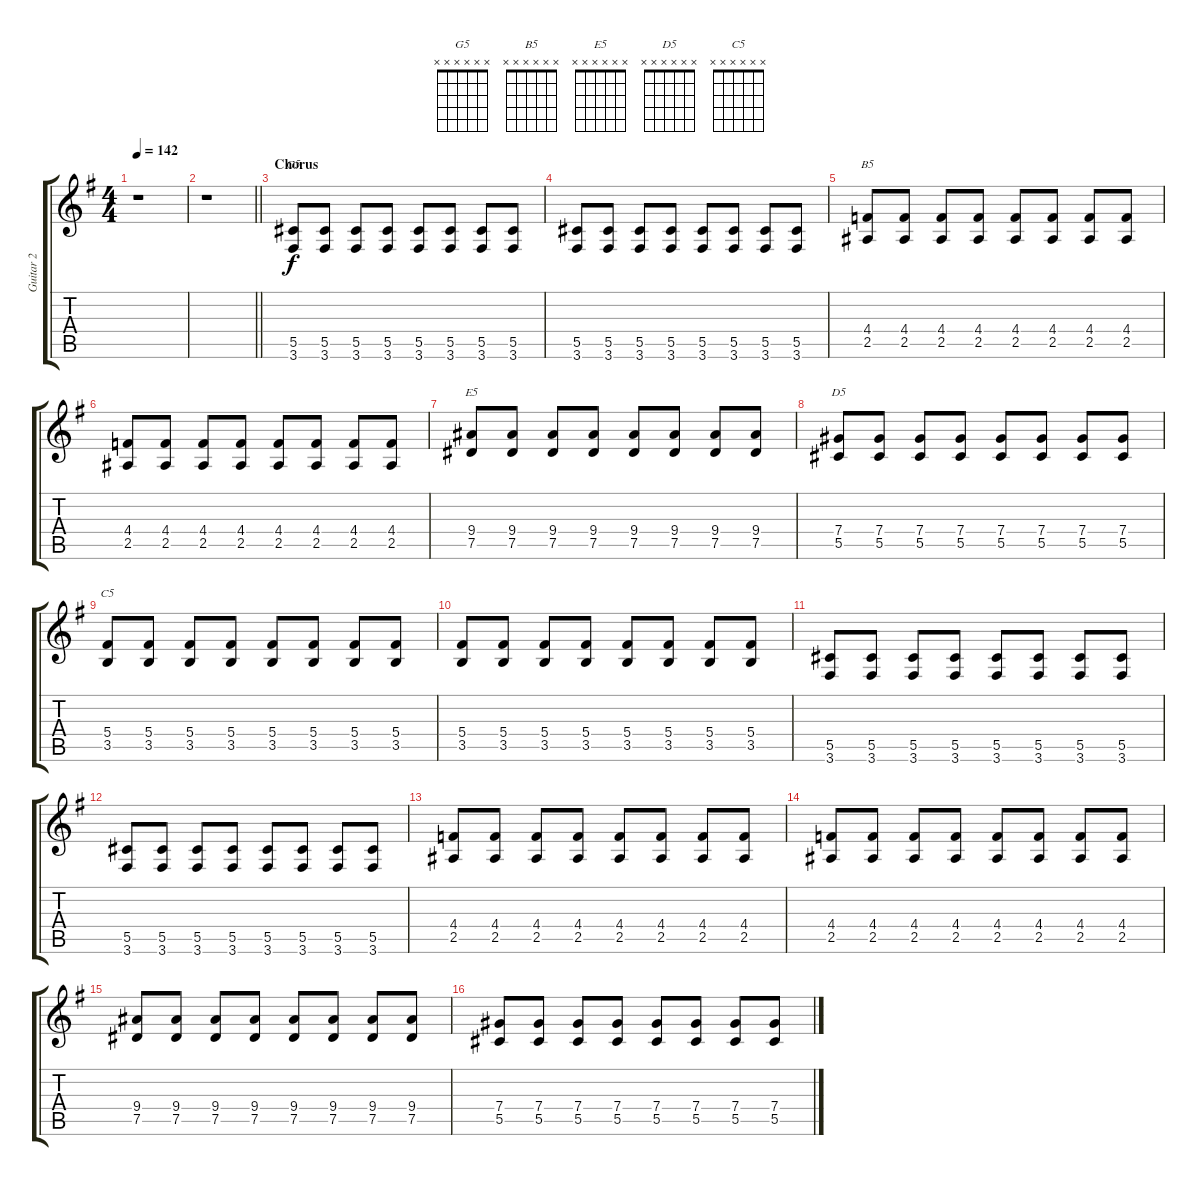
\track ("Guitar 2" "Guitar 2") {instrument distortionguitar}
\staff {score tabs}
\tuning (Eb4 Bb3 Gb3 Db3 Ab2 Eb2) {hide}
\chord ("G5" x x x x x x)
\chord ("B5" x x x x x x)
\chord ("E5" x x x x x x)
\chord ("D5" x x x x x x)
\chord ("C5" x x x x x x)
\ts (4 4)
\tempo 142
\clef g2
\ks g
r.1{dy f} |
\barLineRight lightlight
r.1 |
\section ("" "Chorus")
(5.5 3.6).8{ch "G5"} (5.5 3.6).8 (5.5 3.6).8 (5.5 3.6).8 (5.5 3.6).8 (5.5 3.6).8 (5.5 3.6).8 (5.5 3.6).8 |
(5.5 3.6).8 (5.5 3.6).8 (5.5 3.6).8 (5.5 3.6).8 (5.5 3.6).8 (5.5 3.6).8 (5.5 3.6).8 (5.5 3.6).8 |
(4.4 2.5).8{ch "B5"} (4.4 2.5).8 (4.4 2.5).8 (4.4 2.5).8 (4.4 2.5).8 (4.4 2.5).8 (4.4 2.5).8 (4.4 2.5).8 |
(4.4 2.5).8 (4.4 2.5).8 (4.4 2.5).8 (4.4 2.5).8 (4.4 2.5).8 (4.4 2.5).8 (4.4 2.5).8 (4.4 2.5).8 |
(9.4 7.5).8{ch "E5"} (9.4 7.5).8 (9.4 7.5).8 (9.4 7.5).8 (9.4 7.5).8 (9.4 7.5).8 (9.4 7.5).8 (9.4 7.5).8 |
(7.4 5.5).8{ch "D5"} (7.4 5.5).8 (7.4 5.5).8 (7.4 5.5).8 (7.4 5.5).8 (7.4 5.5).8 (7.4 5.5).8 (7.4 5.5).8 |
(5.4 3.5).8{ch "C5"} (5.4 3.5).8 (5.4 3.5).8 (5.4 3.5).8 (5.4 3.5).8 (5.4 3.5).8 (5.4 3.5).8 (5.4 3.5).8 |
(5.4 3.5).8 (5.4 3.5).8 (5.4 3.5).8 (5.4 3.5).8 (5.4 3.5).8 (5.4 3.5).8 (5.4 3.5).8 (5.4 3.5).8 |
(5.5 3.6).8 (5.5 3.6).8 (5.5 3.6).8 (5.5 3.6).8 (5.5 3.6).8 (5.5 3.6).8 (5.5 3.6).8 (5.5 3.6).8 |
(5.5 3.6).8 (5.5 3.6).8 (5.5 3.6).8 (5.5 3.6).8 (5.5 3.6).8 (5.5 3.6).8 (5.5 3.6).8 (5.5 3.6).8 |
(4.4 2.5).8 (4.4 2.5).8 (4.4 2.5).8 (4.4 2.5).8 (4.4 2.5).8 (4.4 2.5).8 (4.4 2.5).8 (4.4 2.5).8 |
(4.4 2.5).8 (4.4 2.5).8 (4.4 2.5).8 (4.4 2.5).8 (4.4 2.5).8 (4.4 2.5).8 (4.4 2.5).8 (4.4 2.5).8 |
(9.4 7.5).8 (9.4 7.5).8 (9.4 7.5).8 (9.4 7.5).8 (9.4 7.5).8 (9.4 7.5).8 (9.4 7.5).8 (9.4 7.5).8 |
(7.4 5.5).8 (7.4 5.5).8 (7.4 5.5).8 (7.4 5.5).8 (7.4 5.5).8 (7.4 5.5).8 (7.4 5.5).8 (7.4 5.5).8
